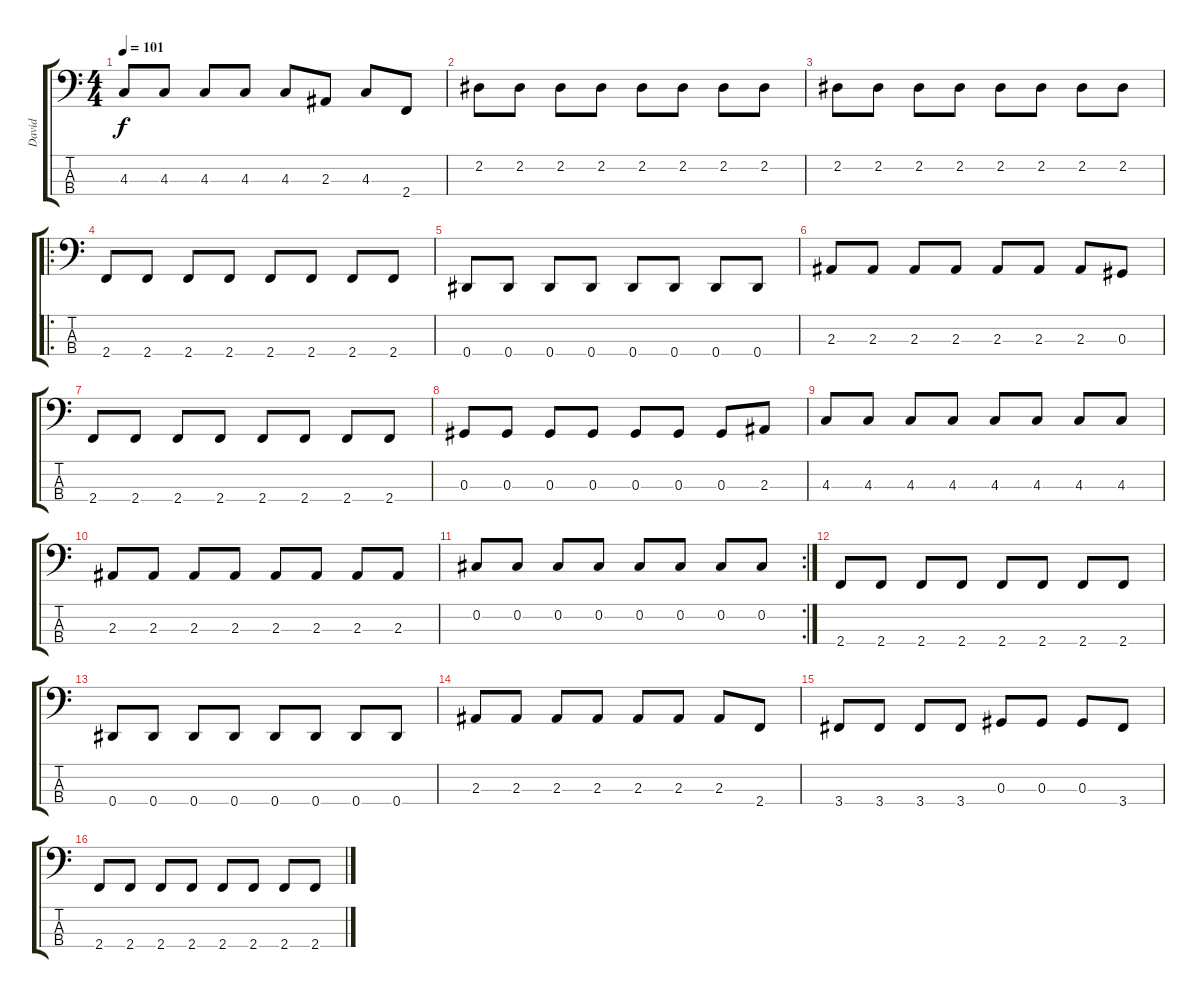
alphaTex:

\track ("David" "David") {instrument electricbassfinger}
\staff {score tabs}
\tuning (Gb2 Db2 Ab1 Eb1) {hide}
\ts (4 4)
\tempo 101
\clef f4
\ks c
4.3.8{dy f} 4.3.8 4.3.8 4.3.8 4.3.8 2.3.8 4.3.8 2.4.8 |
2.2.8 2.2.8 2.2.8 2.2.8 2.2.8 2.2.8 2.2.8 2.2.8 |
2.2.8 2.2.8 2.2.8 2.2.8 2.2.8 2.2.8 2.2.8 2.2.8 |
\ro
2.4.8 2.4.8 2.4.8 2.4.8 2.4.8 2.4.8 2.4.8 2.4.8 |
0.4.8 0.4.8 0.4.8 0.4.8 0.4.8 0.4.8 0.4.8 0.4.8 |
2.3.8 2.3.8 2.3.8 2.3.8 2.3.8 2.3.8 2.3.8 0.3.8 |
2.4.8 2.4.8 2.4.8 2.4.8 2.4.8 2.4.8 2.4.8 2.4.8 |
0.3.8 0.3.8 0.3.8 0.3.8 0.3.8 0.3.8 0.3.8 2.3.8 |
4.3.8 4.3.8 4.3.8 4.3.8 4.3.8 4.3.8 4.3.8 4.3.8 |
2.3.8 2.3.8 2.3.8 2.3.8 2.3.8 2.3.8 2.3.8 2.3.8 |
\rc 2
0.2.8 0.2.8 0.2.8 0.2.8 0.2.8 0.2.8 0.2.8 0.2.8 |
2.4.8 2.4.8 2.4.8 2.4.8 2.4.8 2.4.8 2.4.8 2.4.8 |
0.4.8 0.4.8 0.4.8 0.4.8 0.4.8 0.4.8 0.4.8 0.4.8 |
2.3.8 2.3.8 2.3.8 2.3.8 2.3.8 2.3.8 2.3.8 2.4.8 |
3.4.8 3.4.8 3.4.8 3.4.8 0.3.8 0.3.8 0.3.8 3.4.8 |
2.4.8 2.4.8 2.4.8 2.4.8 2.4.8 2.4.8 2.4.8 2.4.8
